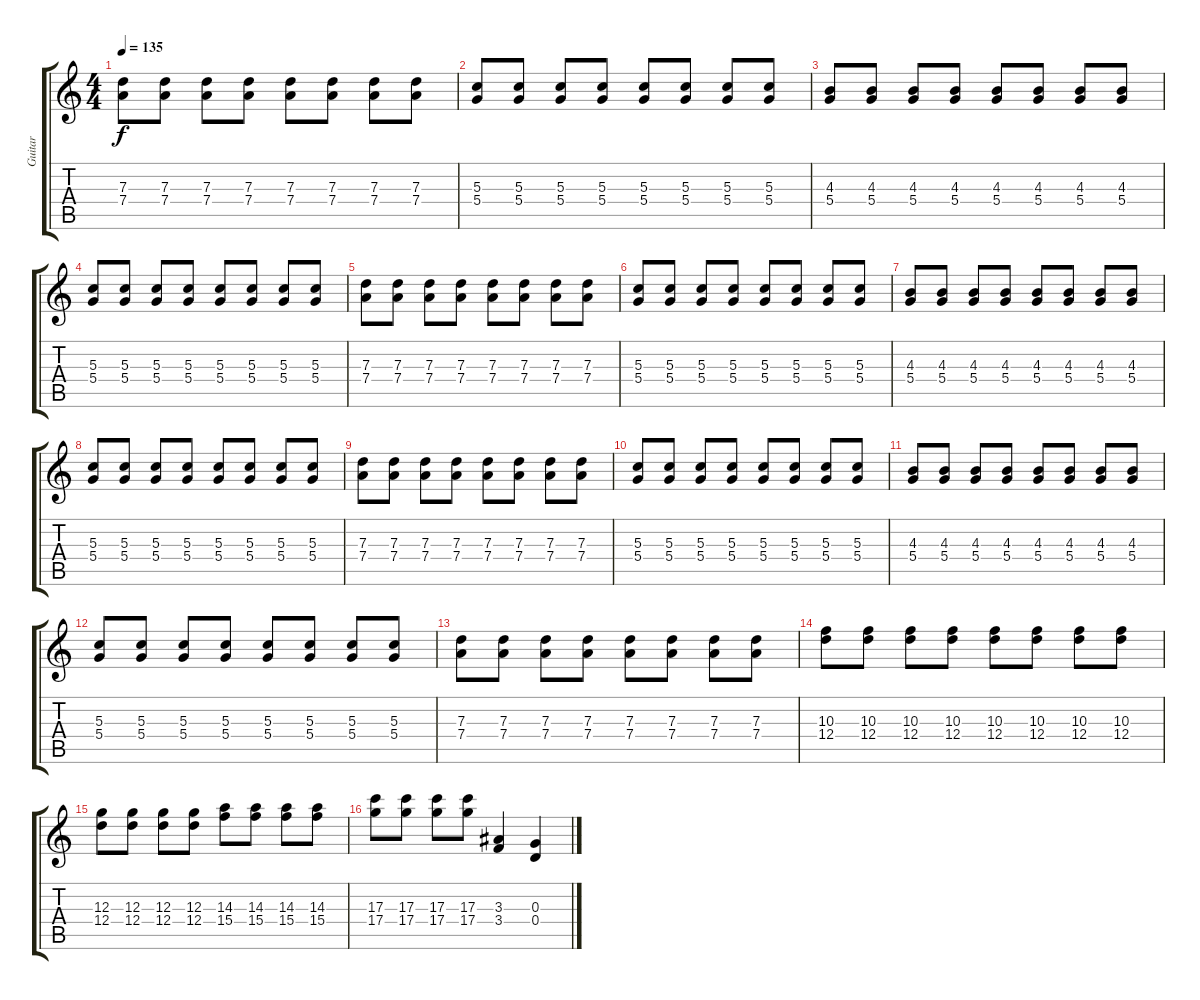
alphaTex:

\track ("Guitar" "Guitar") {instrument distortionguitar}
\staff {score tabs}
\tuning (E4 B3 G3 D3 A2 D2) {hide}
\ts (4 4)
\tempo 135
\clef g2
\ks c
(7.3 7.4).8{dy f} (7.3 7.4).8 (7.3 7.4).8 (7.3 7.4).8 (7.3 7.4).8 (7.3 7.4).8 (7.3 7.4).8 (7.3 7.4).8 |
(5.3 5.4).8 (5.3 5.4).8 (5.3 5.4).8 (5.3 5.4).8 (5.3 5.4).8 (5.3 5.4).8 (5.3 5.4).8 (5.3 5.4).8 |
(4.3 5.4).8 (4.3 5.4).8 (4.3 5.4).8 (4.3 5.4).8 (4.3 5.4).8 (4.3 5.4).8 (4.3 5.4).8 (4.3 5.4).8 |
(5.3 5.4).8 (5.3 5.4).8 (5.3 5.4).8 (5.3 5.4).8 (5.3 5.4).8 (5.3 5.4).8 (5.3 5.4).8 (5.3 5.4).8 |
(7.3 7.4).8 (7.3 7.4).8 (7.3 7.4).8 (7.3 7.4).8 (7.3 7.4).8 (7.3 7.4).8 (7.3 7.4).8 (7.3 7.4).8 |
(5.3 5.4).8 (5.3 5.4).8 (5.3 5.4).8 (5.3 5.4).8 (5.3 5.4).8 (5.3 5.4).8 (5.3 5.4).8 (5.3 5.4).8 |
(4.3 5.4).8 (4.3 5.4).8 (4.3 5.4).8 (4.3 5.4).8 (4.3 5.4).8 (4.3 5.4).8 (4.3 5.4).8 (4.3 5.4).8 |
(5.3 5.4).8 (5.3 5.4).8 (5.3 5.4).8 (5.3 5.4).8 (5.3 5.4).8 (5.3 5.4).8 (5.3 5.4).8 (5.3 5.4).8 |
(7.3 7.4).8 (7.3 7.4).8 (7.3 7.4).8 (7.3 7.4).8 (7.3 7.4).8 (7.3 7.4).8 (7.3 7.4).8 (7.3 7.4).8 |
(5.3 5.4).8 (5.3 5.4).8 (5.3 5.4).8 (5.3 5.4).8 (5.3 5.4).8 (5.3 5.4).8 (5.3 5.4).8 (5.3 5.4).8 |
(4.3 5.4).8 (4.3 5.4).8 (4.3 5.4).8 (4.3 5.4).8 (4.3 5.4).8 (4.3 5.4).8 (4.3 5.4).8 (4.3 5.4).8 |
(5.3 5.4).8 (5.3 5.4).8 (5.3 5.4).8 (5.3 5.4).8 (5.3 5.4).8 (5.3 5.4).8 (5.3 5.4).8 (5.3 5.4).8 |
(7.3 7.4).8 (7.3 7.4).8 (7.3 7.4).8 (7.3 7.4).8 (7.3 7.4).8 (7.3 7.4).8 (7.3 7.4).8 (7.3 7.4).8 |
(10.3 12.4).8 (10.3 12.4).8 (10.3 12.4).8 (10.3 12.4).8 (10.3 12.4).8 (10.3 12.4).8 (10.3 12.4).8 (10.3 12.4).8 |
(12.3 12.4).8 (12.3 12.4).8 (12.3 12.4).8 (12.3 12.4).8 (14.3 15.4).8 (14.3 15.4).8 (14.3 15.4).8 (14.3 15.4).8 |
(17.3 17.4).8 (17.3 17.4).8 (17.3 17.4).8 (17.3 17.4).8 (3.3 3.4).4 (0.3 0.4).4
